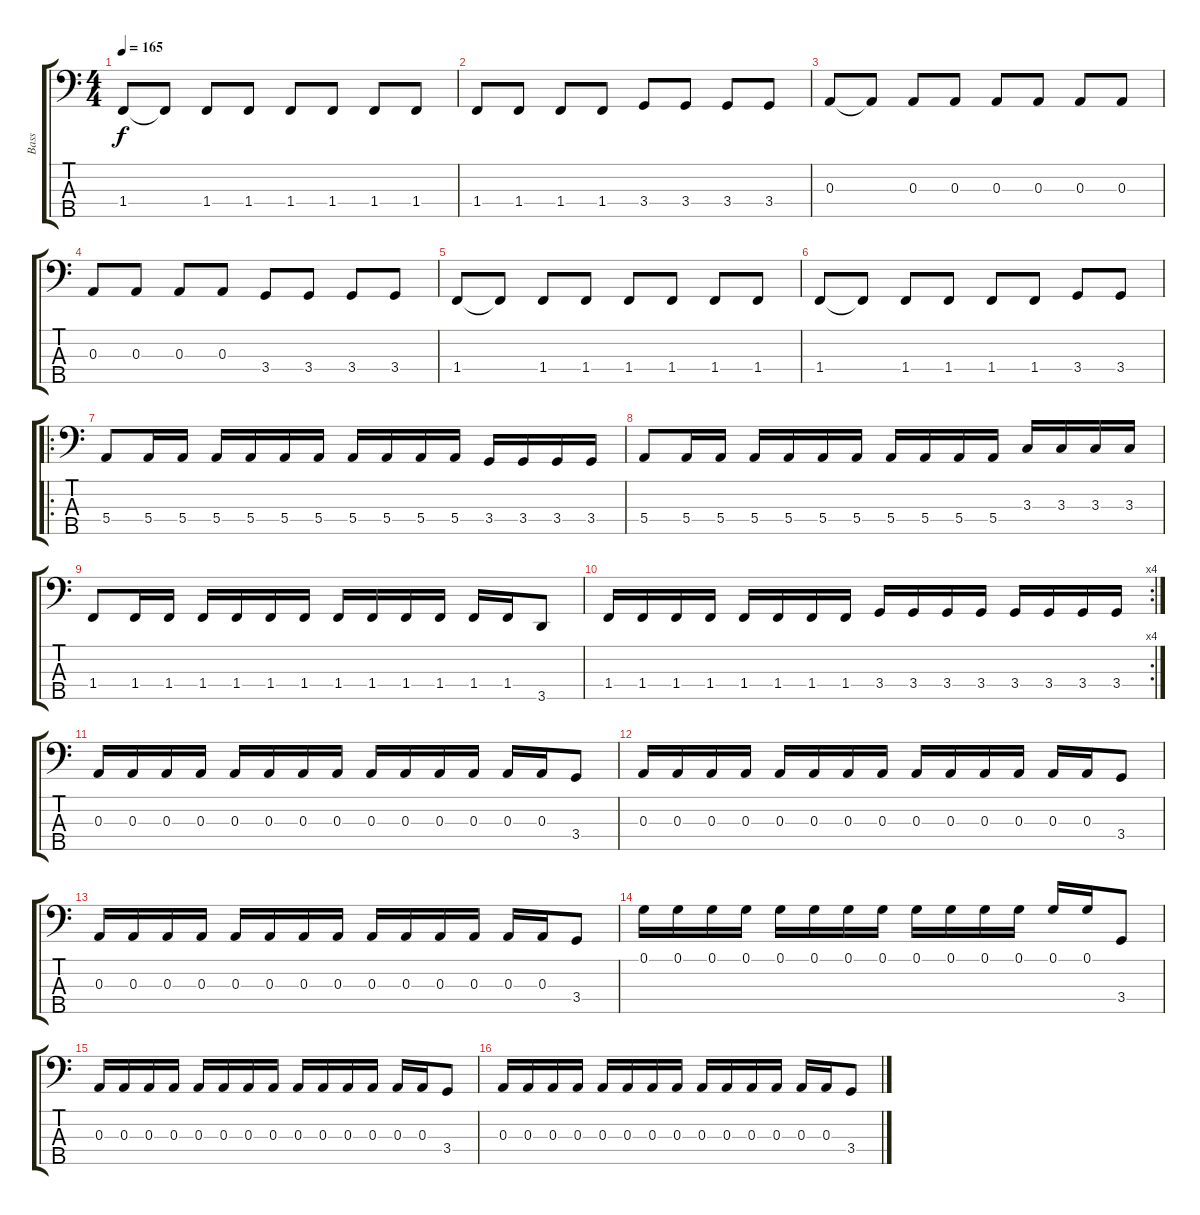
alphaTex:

\track ("Bass" "Bass") {instrument electricbasspick}
\staff {score tabs}
\tuning (G2 D2 A1 E1 B0) {hide}
\ts (4 4)
\tempo 165
\clef f4
\ks c
1.4.8{dy f} 1.4{t}.8 1.4.8 1.4.8 1.4.8 1.4.8 1.4.8 1.4.8 |
1.4.8 1.4.8 1.4.8 1.4.8 3.4.8 3.4.8 3.4.8 3.4.8 |
0.3.8 0.3{t}.8 0.3.8 0.3.8 0.3.8 0.3.8 0.3.8 0.3.8 |
0.3.8 0.3.8 0.3.8 0.3.8 3.4.8 3.4.8 3.4.8 3.4.8 |
1.4.8 1.4{t}.8 1.4.8 1.4.8 1.4.8 1.4.8 1.4.8 1.4.8 |
1.4.8 1.4{t}.8 1.4.8 1.4.8 1.4.8 1.4.8 3.4.8 3.4.8 |
\ro
5.4.8 5.4.16 5.4.16 5.4.16 5.4.16 5.4.16 5.4.16 5.4.16 5.4.16 5.4.16 5.4.16 3.4.16 3.4.16 3.4.16 3.4.16 |
5.4.8 5.4.16 5.4.16 5.4.16 5.4.16 5.4.16 5.4.16 5.4.16 5.4.16 5.4.16 5.4.16 3.3.16 3.3.16 3.3.16 3.3.16 |
1.4.8 1.4.16 1.4.16 1.4.16 1.4.16 1.4.16 1.4.16 1.4.16 1.4.16 1.4.16 1.4.16 1.4.16 1.4.16 3.5.8 |
\rc 4
1.4.16 1.4.16 1.4.16 1.4.16 1.4.16 1.4.16 1.4.16 1.4.16 3.4.16 3.4.16 3.4.16 3.4.16 3.4.16 3.4.16 3.4.16 3.4.16 |
0.3.16 0.3.16 0.3.16 0.3.16 0.3.16 0.3.16 0.3.16 0.3.16 0.3.16 0.3.16 0.3.16 0.3.16 0.3.16 0.3.16 3.4.8 |
0.3.16 0.3.16 0.3.16 0.3.16 0.3.16 0.3.16 0.3.16 0.3.16 0.3.16 0.3.16 0.3.16 0.3.16 0.3.16 0.3.16 3.4.8 |
0.3.16 0.3.16 0.3.16 0.3.16 0.3.16 0.3.16 0.3.16 0.3.16 0.3.16 0.3.16 0.3.16 0.3.16 0.3.16 0.3.16 3.4.8 |
0.1.16 0.1.16 0.1.16 0.1.16 0.1.16 0.1.16 0.1.16 0.1.16 0.1.16 0.1.16 0.1.16 0.1.16 0.1.16 0.1.16 3.4.8 |
0.3.16 0.3.16 0.3.16 0.3.16 0.3.16 0.3.16 0.3.16 0.3.16 0.3.16 0.3.16 0.3.16 0.3.16 0.3.16 0.3.16 3.4.8 |
0.3.16 0.3.16 0.3.16 0.3.16 0.3.16 0.3.16 0.3.16 0.3.16 0.3.16 0.3.16 0.3.16 0.3.16 0.3.16 0.3.16 3.4.8
